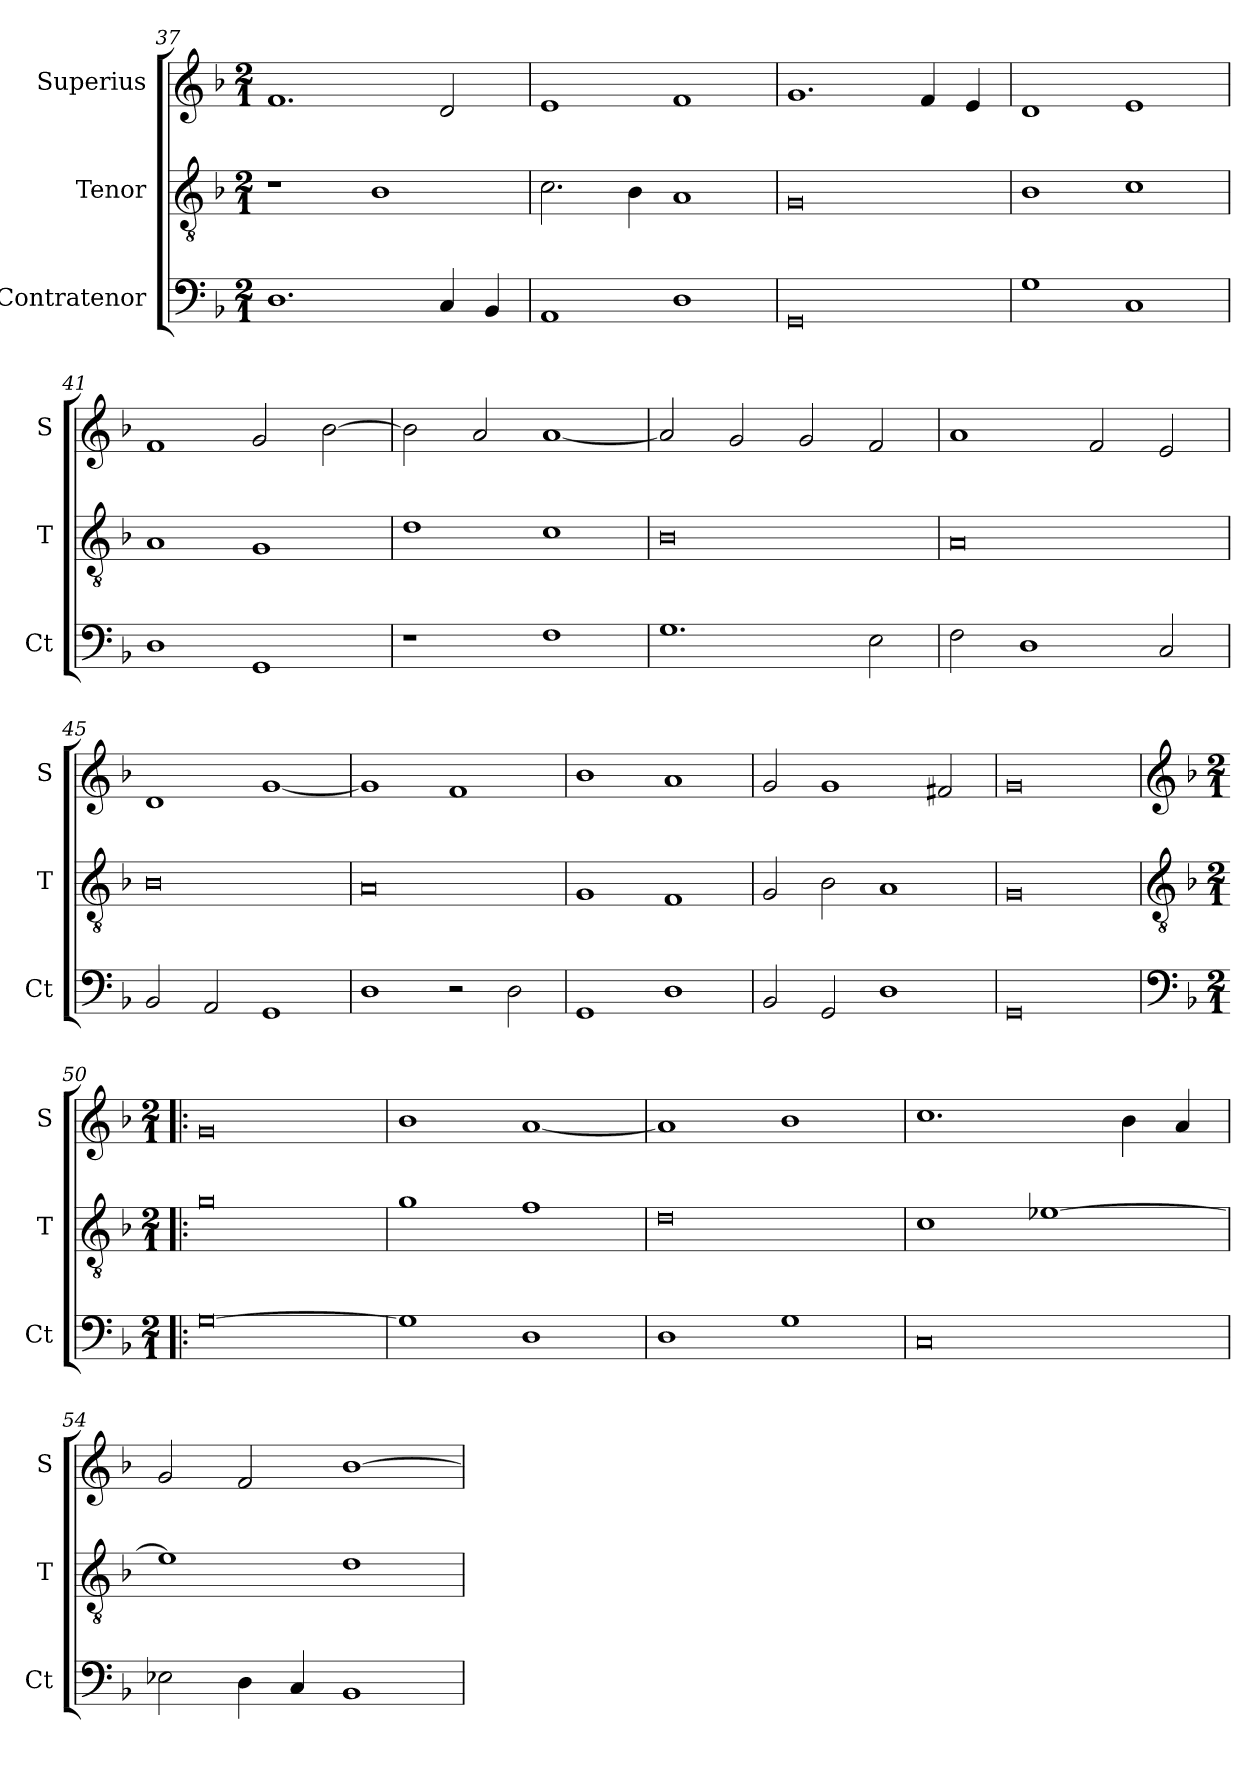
**kern	**kern	**kern
*part3	*part2	*part1
*staff3	*staff2	*staff1
*I"Contratenor	*I"Tenor	*I"Superius
*I'Ct	*I'T	*I'S
*clefF4	*clefGv2	*clefG2
*k[b-]	*k[b-]	*k[b-]
*M2/1	*M2/1	*M2/1
=37	=37	=37
1.D	1r	1.f
.	1B-	.
4C	.	2d
4BB-	.	.
=38	=38	=38
1AA	2.c	1e
.	4B-	.
1D	1A	1f
=39	=39	=39
0GG	0G	1.g
.	.	4f
.	.	4e
=40	=40	=40
1G	1B-	1d
1C	1c	1e
=41	=41	=41
1D	1A	1f
1GG	1G	2g
.	.	[2b-
=42	=42	=42
1r	1d	2b-]
.	.	2a
1F	1c	[1a
=43	=43	=43
1.G	0B-	2a]
.	.	2g
.	.	2g
2E	.	2f
=44	=44	=44
2F	0A	1a
1D	.	.
.	.	2f
2C	.	2e
=45	=45	=45
2BB-	0B-	1d
2AA	.	.
1GG	.	[1g
=46	=46	=46
1D	0A	1g]
2r	.	1f
2D	.	.
=47	=47	=47
1GG	1G	1b-
1D	1F	1a
=48	=48	=48
2BB-	2G	2g
2GG	2B-	1g
1D	1A	.
.	.	2f#X
=49	=49	=49
0GG	0G	0g
!!LO:LB:g=z
=50!|:	=50!|:	=50!|:
*clefF4	*clefGv2	*clefG2
*k[b-]	*k[b-]	*k[b-]
*M2/1	*M2/1	*M2/1
[0G	0g	0g
=51	=51	=51
1G]	1g	1b-
1D	1f	[1a
=52	=52	=52
1D	0d	1a]
1G	.	1b-
=53	=53	=53
0C	1c	1.cc
.	[1e-X	.
.	.	4b-
.	.	4a
=54	=54	=54
2E-X	1e-]	2g
4D	.	2f
4C	.	.
1BB-	1d	[1b-
=	=	=
*-	*-	*-
